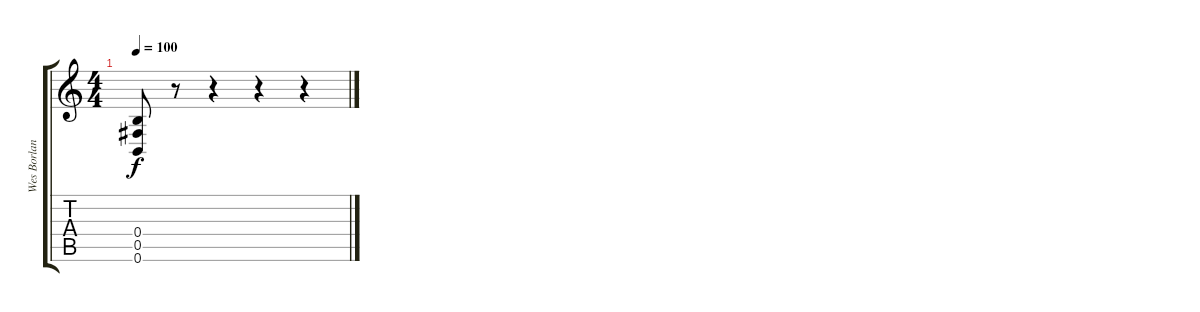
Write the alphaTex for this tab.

\track ("Wes Borland" "Wes Borlan") {instrument overdrivenguitar}
\staff {score tabs}
\tuning (Db4 Ab3 E3 B2 Gb2 B1) {hide}
\ts (4 4)
\tempo 100
\clef g2
\ks c
(0.4 0.5 0.6).8{dy f} r.8 r.4 r.4 r.4
